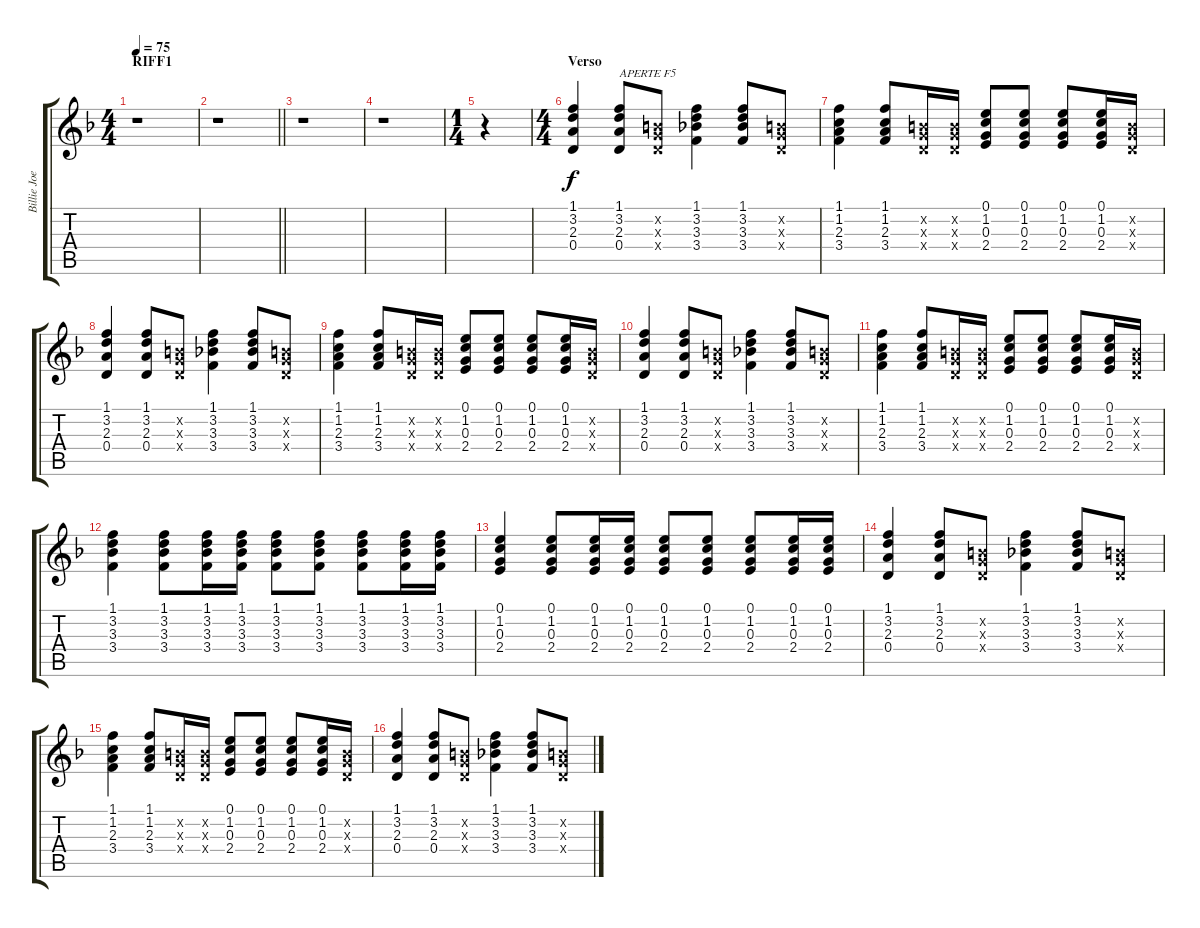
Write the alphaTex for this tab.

\track ("Billie Joe" "Billie Joe") {instrument acousticguitarsteel}
\staff {score tabs}
\tuning (E4 B3 G3 D3 A2 E2) {hide}
\ts (4 4)
\section ("" "RIFF1")
\tempo 75
\clef g2
\ks f
r.1{dy f instrument acousticguitarsteel} |
\barLineRight lightlight
r.1 |
r.1 |
r.1 |
\ts (1 4)
r.4 |
\ts (4 4)
\section ("" "Verso")
(1.1 3.2 2.3 0.4).4 (1.1 3.2 2.3 0.4).8{txt "APERTE F5"} (0.2{x} 0.3{x} 0.4{x}).8 (1.1 3.2 3.3 3.4).4 (1.1 3.2 3.3 3.4).8 (0.2{x} 0.3{x} 0.4{x}).8 |
(1.1 1.2 2.3 3.4).4 (1.1 1.2 2.3 3.4).8 (0.2{x} 0.3{x} 0.4{x}).16 (0.2{x} 0.3{x} 0.4{x}).16 (0.1 1.2 0.3 2.4).8 (0.1 1.2 0.3 2.4).8 (0.1 1.2 0.3 2.4).8 (0.1 1.2 0.3 2.4).16 (0.2{x} 0.3{x} 0.4{x}).16 |
(1.1 3.2 2.3 0.4).4 (1.1 3.2 2.3 0.4).8 (0.2{x} 0.3{x} 0.4{x}).8 (1.1 3.2 3.3 3.4).4 (1.1 3.2 3.3 3.4).8 (0.2{x} 0.3{x} 0.4{x}).8 |
(1.1 1.2 2.3 3.4).4 (1.1 1.2 2.3 3.4).8 (0.2{x} 0.3{x} 0.4{x}).16 (0.2{x} 0.3{x} 0.4{x}).16 (0.1 1.2 0.3 2.4).8 (0.1 1.2 0.3 2.4).8 (0.1 1.2 0.3 2.4).8 (0.1 1.2 0.3 2.4).16 (0.2{x} 0.3{x} 0.4{x}).16 |
(1.1 3.2 2.3 0.4).4 (1.1 3.2 2.3 0.4).8 (0.2{x} 0.3{x} 0.4{x}).8 (1.1 3.2 3.3 3.4).4 (1.1 3.2 3.3 3.4).8 (0.2{x} 0.3{x} 0.4{x}).8 |
(1.1 1.2 2.3 3.4).4 (1.1 1.2 2.3 3.4).8 (0.2{x} 0.3{x} 0.4{x}).16 (0.2{x} 0.3{x} 0.4{x}).16 (0.1 1.2 0.3 2.4).8 (0.1 1.2 0.3 2.4).8 (0.1 1.2 0.3 2.4).8 (0.1 1.2 0.3 2.4).16 (0.2{x} 0.3{x} 0.4{x}).16 |
(1.1 3.2 3.3 3.4).4 (1.1 3.2 3.3 3.4).8 (1.1 3.2 3.3 3.4).16 (1.1 3.2 3.3 3.4).16 (1.1 3.2 3.3 3.4).8 (1.1 3.2 3.3 3.4).8 (1.1 3.2 3.3 3.4).8 (1.1 3.2 3.3 3.4).16 (1.1 3.2 3.3 3.4).16 |
(0.1 1.2 0.3 2.4).4 (0.1 1.2 0.3 2.4).8 (0.1 1.2 0.3 2.4).16 (0.1 1.2 0.3 2.4).16 (0.1 1.2 0.3 2.4).8 (0.1 1.2 0.3 2.4).8 (0.1 1.2 0.3 2.4).8 (0.1 1.2 0.3 2.4).16 (0.1 1.2 0.3 2.4).16 |
(1.1 3.2 2.3 0.4).4 (1.1 3.2 2.3 0.4).8 (0.2{x} 0.3{x} 0.4{x}).8 (1.1 3.2 3.3 3.4).4 (1.1 3.2 3.3 3.4).8 (0.2{x} 0.3{x} 0.4{x}).8 |
(1.1 1.2 2.3 3.4).4 (1.1 1.2 2.3 3.4).8 (0.2{x} 0.3{x} 0.4{x}).16 (0.2{x} 0.3{x} 0.4{x}).16 (0.1 1.2 0.3 2.4).8 (0.1 1.2 0.3 2.4).8 (0.1 1.2 0.3 2.4).8 (0.1 1.2 0.3 2.4).16 (0.2{x} 0.3{x} 0.4{x}).16 |
(1.1 3.2 2.3 0.4).4 (1.1 3.2 2.3 0.4).8 (0.2{x} 0.3{x} 0.4{x}).8 (1.1 3.2 3.3 3.4).4 (1.1 3.2 3.3 3.4).8 (0.2{x} 0.3{x} 0.4{x}).8
